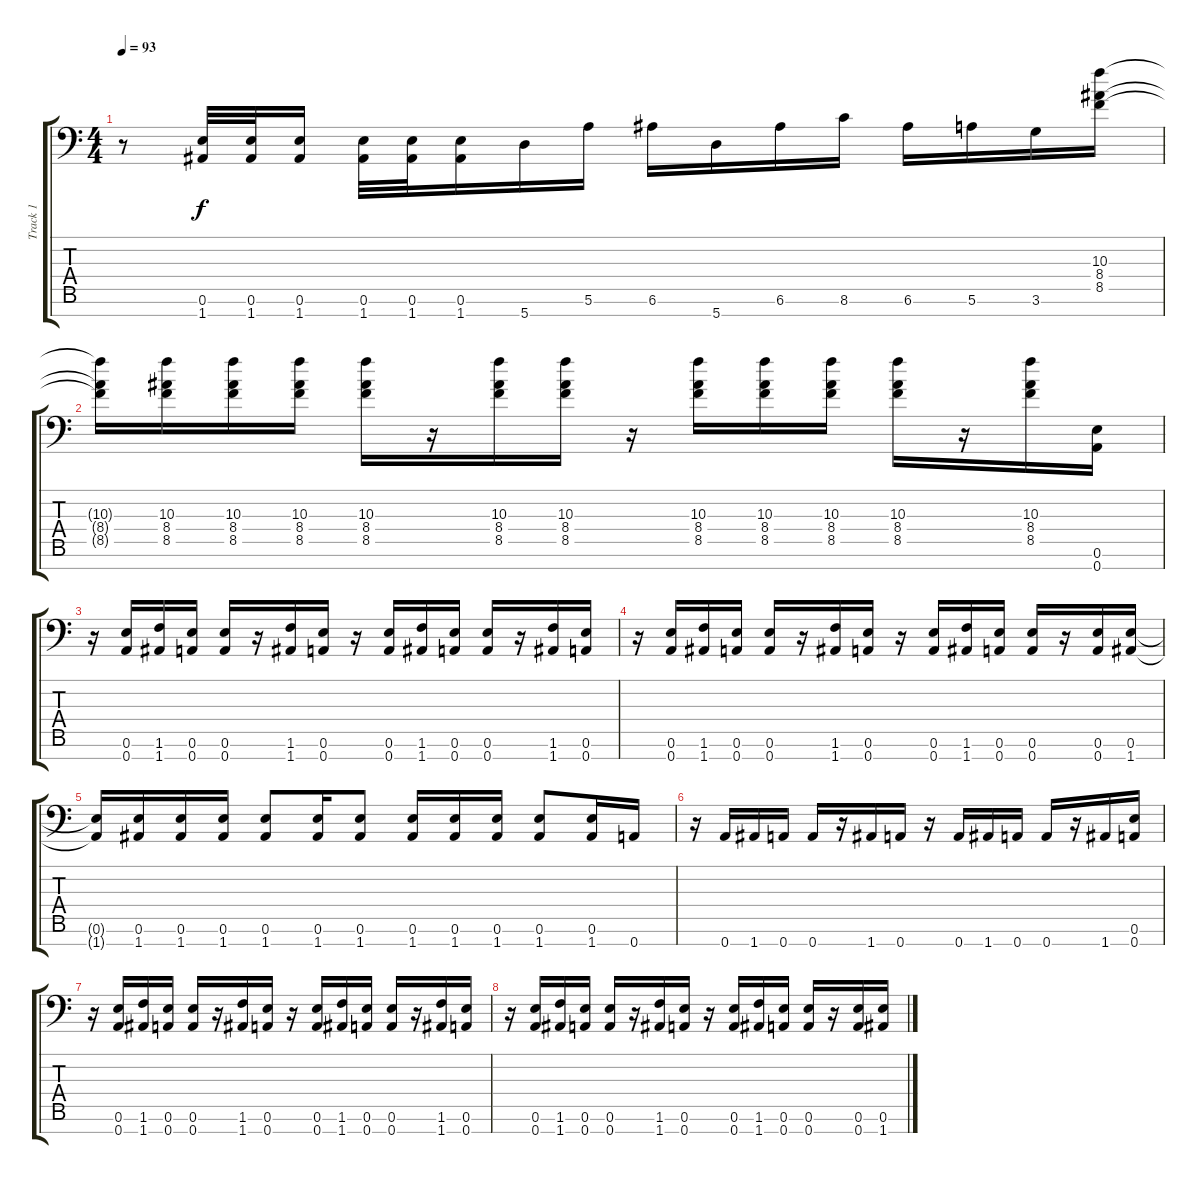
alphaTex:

\track ("Track 1" "Track 1") {instrument distortionguitar}
\staff {score tabs}
\tuning (E4 B3 G3 D3 A2 E2 A1) {hide}
\ts (4 4)
\tempo 93
\clef f4
\ks c
r.8{dy f} (0.6 1.7).32 (0.6 1.7).32 (0.6 1.7).16 (0.6 1.7).32 (0.6 1.7).32 (0.6 1.7).16 5.7.16 5.6.16 6.6.16 5.7.16 6.6.16 8.6.16 6.6.16 5.6.16 3.6.16 (10.3 8.4 8.5).16 |
(10.3{t} 8.4{t} 8.5{t}).16 (10.3 8.4 8.5).16 (10.3 8.4 8.5).16 (10.3 8.4 8.5).16 (10.3 8.4 8.5).16 r.16 (10.3 8.4 8.5).16 (10.3 8.4 8.5).16 r.16 (10.3 8.4 8.5).16 (10.3 8.4 8.5).16 (10.3 8.4 8.5).16 (10.3 8.4 8.5).16 r.16 (10.3 8.4 8.5).16 (0.6 0.7).16 |
r.16 (0.6 0.7).16 (1.6 1.7).16 (0.6 0.7).16 (0.6 0.7).16 r.16 (1.6 1.7).16 (0.6 0.7).16 r.16 (0.6 0.7).16 (1.6 1.7).16 (0.6 0.7).16 (0.6 0.7).16 r.16 (1.6 1.7).16 (0.6 0.7).16 |
r.16 (0.6 0.7).16 (1.6 1.7).16 (0.6 0.7).16 (0.6 0.7).16 r.16 (1.6 1.7).16 (0.6 0.7).16 r.16 (0.6 0.7).16 (1.6 1.7).16 (0.6 0.7).16 (0.6 0.7).16 r.16 (0.6 0.7).16 (0.6 1.7).16 |
(0.6{t} 1.7{t}).16 (0.6 1.7).16 (0.6 1.7).16 (0.6 1.7).16 (0.6 1.7).8 (0.6 1.7).16 (0.6 1.7).8 (0.6 1.7).16 (0.6 1.7).16 (0.6 1.7).16 (0.6 1.7).8 (0.6 1.7).16 0.7.16 |
r.16 0.7.16 1.7.16 0.7.16 0.7.16 r.16 1.7.16 0.7.16 r.16 0.7.16 1.7.16 0.7.16 0.7.16 r.16 1.7.16 (0.6 0.7).16 |
r.16 (0.6 0.7).16 (1.6 1.7).16 (0.6 0.7).16 (0.6 0.7).16 r.16 (1.6 1.7).16 (0.6 0.7).16 r.16 (0.6 0.7).16 (1.6 1.7).16 (0.6 0.7).16 (0.6 0.7).16 r.16 (1.6 1.7).16 (0.6 0.7).16 |
r.16 (0.6 0.7).16 (1.6 1.7).16 (0.6 0.7).16 (0.6 0.7).16 r.16 (1.6 1.7).16 (0.6 0.7).16 r.16 (0.6 0.7).16 (1.6 1.7).16 (0.6 0.7).16 (0.6 0.7).16 r.16 (0.6 0.7).16 (0.6 1.7).16
